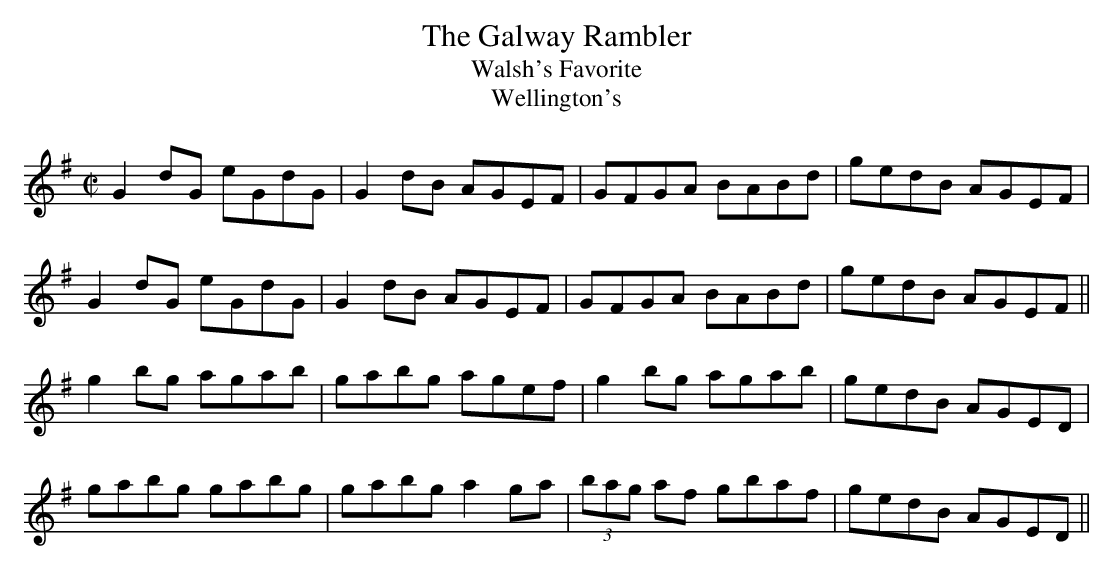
X:1
T:Galway Rambler, The
T:Walsh's Favorite
T:Wellington's
M:C|
E:10
K:G
G2 dG eGdG|G2dB AGEF|GFGA BABd|gedB AGEF|*
G2 dG eGdG|G2dB AGEF|GFGA BABd|gedB AGEF||*
g2 bg agab|gabg agef|g2 bg agab|gedB AGED|*
gabg gabg|gabg a2 ga|(3bag af gbaf|gedB AGED||**
